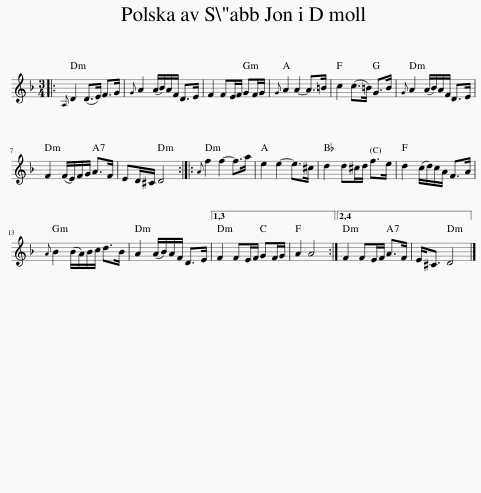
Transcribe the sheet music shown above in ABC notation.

X:1
L:1/8
M:3/4
I:linebreak $
K:Dmin
V:1 treble
V:1
|:{A,} D2 (D>E) F>G |{G} A2 (A/B/)A/F/ D>E | F2 FE/F/ GF/G/ |{G} A2 A2- A>=B | c2 (c>=B) G>B | %5
{G} A2 (A/B/)A/F/ D>E |$ F2 (F/E/)F/G/ A>F | ED/^C/ D4 ::{A} f2 f2- f>a | e2 e2- e>^c | %10
 d2 d^c/d/ f>e | d2 (c/d/)c/A/ F>A |${A} B2 (B/A/)B/c/ d>B | A2 (A/B/)A/F/ D>E |1,3 F2 FE/F/ GF/G/ | %15
 A2 A4 :|2,4 F2 FE/F/ A>F | E<^C D4 |] %18
